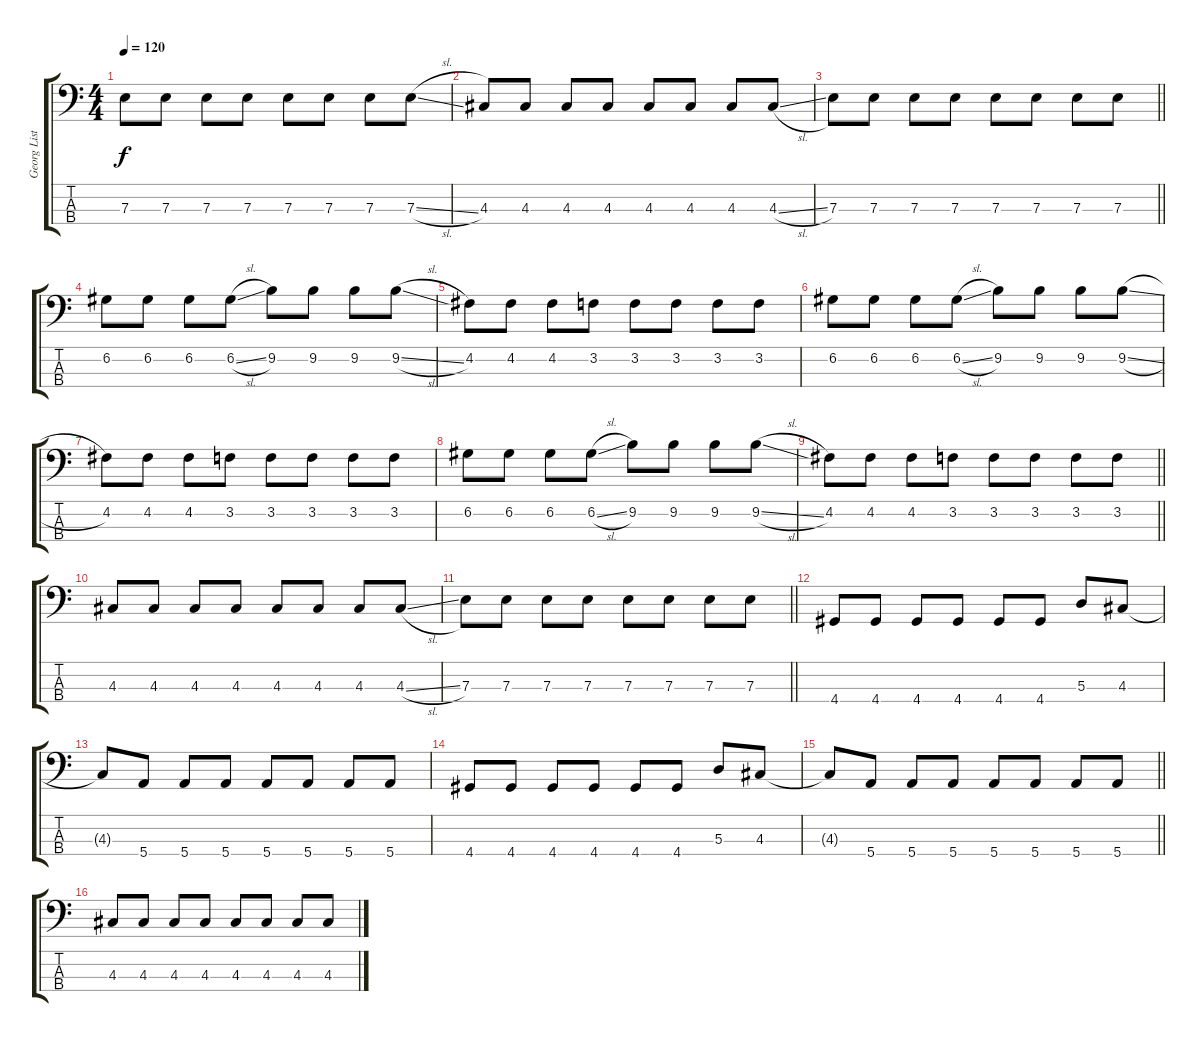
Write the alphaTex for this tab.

\track ("Georg Listing" "Georg List") {instrument electricbassfinger}
\staff {score tabs}
\tuning (G2 D2 A1 E1) {hide}
\ts (4 4)
\tempo 120
\clef f4
\ks c
7.3.8{dy f} 7.3.8 7.3.8 7.3.8 7.3.8 7.3.8 7.3.8 7.3{sl}.8 |
4.3.8 4.3.8 4.3.8 4.3.8 4.3.8 4.3.8 4.3.8 4.3{sl}.8 |
\barLineRight lightlight
7.3.8 7.3.8 7.3.8 7.3.8 7.3.8 7.3.8 7.3.8 7.3.8 |
\section ("" "")
6.2.8 6.2.8 6.2.8 6.2{sl}.8 9.2.8 9.2.8 9.2.8 9.2{sl}.8 |
4.2.8 4.2.8 4.2.8 3.2.8 3.2.8 3.2.8 3.2.8 3.2.8 |
6.2.8 6.2.8 6.2.8 6.2{sl}.8 9.2.8 9.2.8 9.2.8 9.2{sl}.8 |
4.2.8 4.2.8 4.2.8 3.2.8 3.2.8 3.2.8 3.2.8 3.2.8 |
6.2.8 6.2.8 6.2.8 6.2{sl}.8 9.2.8 9.2.8 9.2.8 9.2{sl}.8 |
\barLineRight lightlight
4.2.8 4.2.8 4.2.8 3.2.8 3.2.8 3.2.8 3.2.8 3.2.8 |
\section ("" "")
4.3.8 4.3.8 4.3.8 4.3.8 4.3.8 4.3.8 4.3.8 4.3{sl}.8 |
\barLineRight lightlight
7.3.8 7.3.8 7.3.8 7.3.8 7.3.8 7.3.8 7.3.8 7.3.8 |
\section ("" "")
4.4.8 4.4.8 4.4.8 4.4.8 4.4.8 4.4.8 5.3.8 4.3.8 |
4.3{t}.8 5.4.8 5.4.8 5.4.8 5.4.8 5.4.8 5.4.8 5.4.8 |
4.4.8 4.4.8 4.4.8 4.4.8 4.4.8 4.4.8 5.3.8 4.3.8 |
\barLineRight lightlight
4.3{t}.8 5.4.8 5.4.8 5.4.8 5.4.8 5.4.8 5.4.8 5.4.8 |
\section ("" "")
4.3.8 4.3.8 4.3.8 4.3.8 4.3.8 4.3.8 4.3.8 4.3{sl}.8
